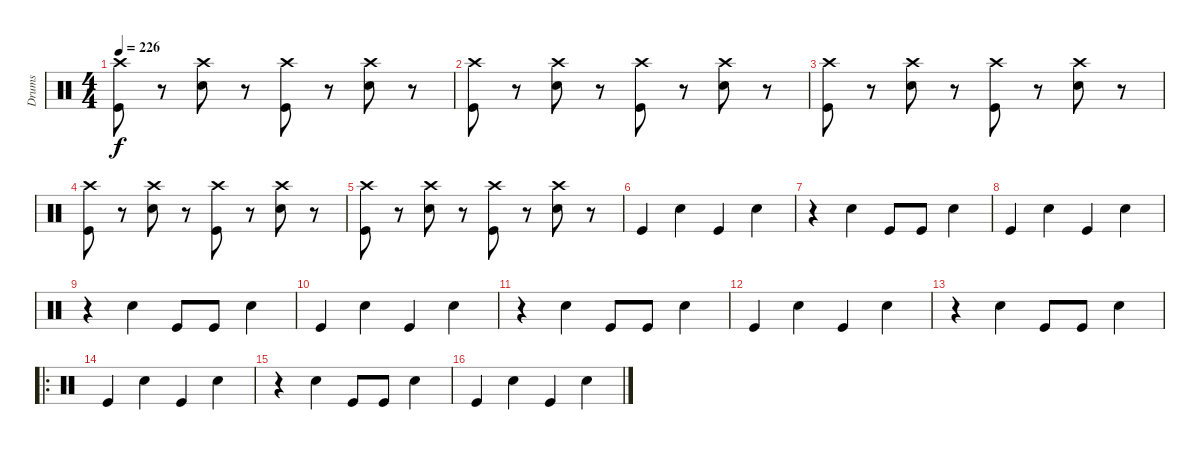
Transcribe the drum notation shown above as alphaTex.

\track ("Drums" "Drums") {instrument percussion}
\staff {score}
\articulation defaults
\ts (4 4)
\tempo 226
\clef neutral
\ks c
("Crash high (hit)" "Kick (hit)").8{dy f} r.8 ("Crash high (hit)" "Snare (hit) 2").8 r.8 ("Crash high (hit)" "Kick (hit)").8 r.8 ("Crash high (hit)" "Snare (hit) 2").8 r.8 |
("Crash high (hit)" "Kick (hit)").8 r.8 ("Crash high (hit)" "Snare (hit) 2").8 r.8 ("Crash high (hit)" "Kick (hit)").8 r.8 ("Crash high (hit)" "Snare (hit) 2").8 r.8 |
("Crash high (hit)" "Kick (hit)").8 r.8 ("Crash high (hit)" "Snare (hit) 2").8 r.8 ("Crash high (hit)" "Kick (hit)").8 r.8 ("Crash high (hit)" "Snare (hit) 2").8 r.8 |
("Crash high (hit)" "Kick (hit)").8 r.8 ("Crash high (hit)" "Snare (hit) 2").8 r.8 ("Crash high (hit)" "Kick (hit)").8 r.8 ("Crash high (hit)" "Snare (hit) 2").8 r.8 |
("Crash high (hit)" "Kick (hit)").8 r.8 ("Crash high (hit)" "Snare (hit) 2").8 r.8 ("Crash high (hit)" "Kick (hit)").8 r.8 ("Crash high (hit)" "Snare (hit) 2").8 r.8 |
"Kick (hit)".4 "Snare (hit) 2".4 "Kick (hit)".4 "Snare (hit) 2".4 |
r.4 "Snare (hit) 2".4 "Kick (hit)".8 "Kick (hit)".8 "Snare (hit) 2".4 |
"Kick (hit)".4 "Snare (hit) 2".4 "Kick (hit)".4 "Snare (hit) 2".4 |
r.4 "Snare (hit) 2".4 "Kick (hit)".8 "Kick (hit)".8 "Snare (hit) 2".4 |
"Kick (hit)".4 "Snare (hit) 2".4 "Kick (hit)".4 "Snare (hit) 2".4 |
r.4 "Snare (hit) 2".4 "Kick (hit)".8 "Kick (hit)".8 "Snare (hit) 2".4 |
"Kick (hit)".4 "Snare (hit) 2".4 "Kick (hit)".4 "Snare (hit) 2".4 |
r.4 "Snare (hit) 2".4 "Kick (hit)".8 "Kick (hit)".8 "Snare (hit) 2".4 |
\ro "Kick (hit)".4 "Snare (hit) 2".4 "Kick (hit)".4 "Snare (hit) 2".4
|
r.4 "Snare (hit) 2".4 "Kick (hit)".8 "Kick (hit)".8 "Snare (hit) 2".4 |
"Kick (hit)".4 "Snare (hit) 2".4 "Kick (hit)".4 "Snare (hit) 2".4
